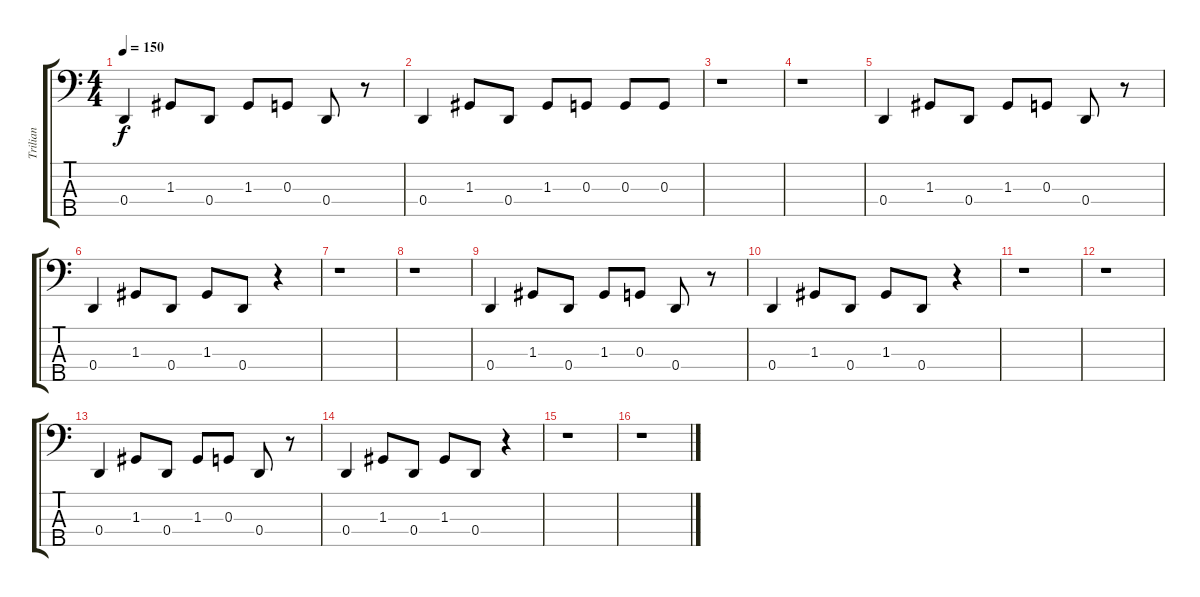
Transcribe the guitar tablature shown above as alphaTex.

\track ("Trilian" "Trilian") {instrument electricbassfinger}
\staff {score tabs}
\tuning (F2 C2 G1 D1 A0) {hide}
\ts (4 4)
\tempo 150
\clef f4
\ks c
0.4.4{dy f} 1.3.8 0.4.8 1.3.8 0.3.8 0.4.8 r.8 |
0.4.4 1.3.8 0.4.8 1.3.8 0.3.8 0.3.8 0.3.8 |
r.1 |
r.1 |
0.4.4 1.3.8 0.4.8 1.3.8 0.3.8 0.4.8 r.8 |
0.4.4 1.3.8 0.4.8 1.3.8 0.4.8 r.4 |
r.1 |
r.1 |
0.4.4 1.3.8 0.4.8 1.3.8 0.3.8 0.4.8 r.8 |
0.4.4 1.3.8 0.4.8 1.3.8 0.4.8 r.4 |
r.1 |
r.1 |
0.4.4 1.3.8 0.4.8 1.3.8 0.3.8 0.4.8 r.8 |
0.4.4 1.3.8 0.4.8 1.3.8 0.4.8 r.4 |
r.1 |
r.1
